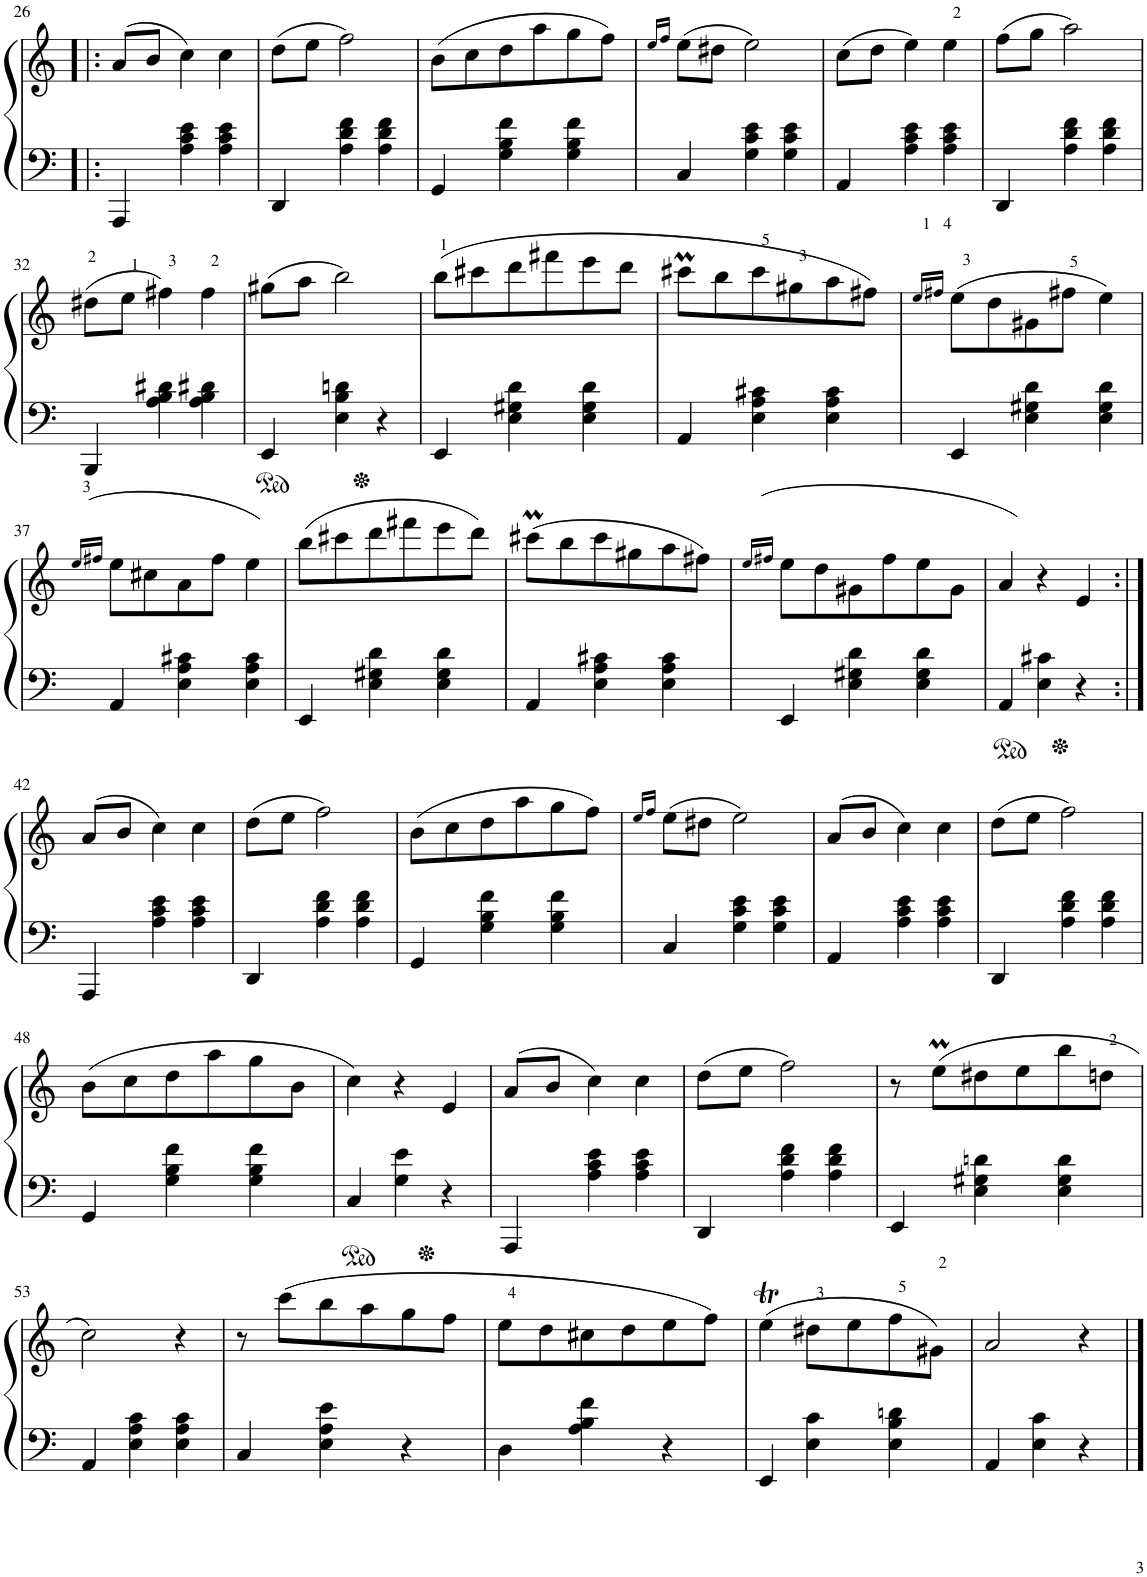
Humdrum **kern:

**kern	**kern
*part1	*part1
*staff2	*staff1
*I"Piano	*
*I'Pno	*
!!LO:PB:g=z
*clefF4	*clefG2
*k[]	*k[]
*M3/4	*M3/4
=26!|:	=26!|:
4AAA/	(8a/L
.	8b/J
4A\ 4c\ 4e\	4cc\)
4A\ 4c\ 4e\	4cc\
=27	=27
4DD/	(8dd\L
.	8ee\J
4A\ 4d\ 4f\	2ff\)
4A\ 4d\ 4f\	.
=28	=28
4GG/	(8b\L
.	8cc\
4G\ 4B\ 4f\	8dd\
.	8aa\
4G\ 4B\ 4f\	8gg\
.	8ff\J)
=29	=29
.	16qee/LL
.	16qff/JJ
4C/	(8ee\L
.	8dd#X\J
4G\ 4c\ 4e\	2ee\)
4G\ 4c\ 4e\	.
=30	=30
4AA/	(8cc\L
.	8dd\J
4A\ 4c\ 4e\	4ee\)
4A\ 4c\ 4e\	4ee\
=31	=31
4DD/	(8ff\L
.	8gg\J
4A\ 4d\ 4f\	2aa\)
4A\ 4d\ 4f\	.
!!LO:LB:g=z
=32	=32
4BBB/	(8dd#X\L
.	8ee\J
4A\ 4B\ 4d#X\	4ff#X\)
4A\ 4B\ 4d#X\	4ff#\
=33	=33
4EE/	(8gg#X\L
.	8aa\J
4E\ 4B\ 4dn\	2bb\)
4r	.
=34	=34
4EE/	(8bb\L
.	8ccc#X\
4E\ 4G#X\ 4d\	8ddd\
.	8fff#X\
4E\ 4G#\ 4d\	8eee\
.	8ddd\J
=35	=35
4AA/	8ccc#Xm\L
.	8bb\
4E\ 4A\ 4c#X\	8ccc#\
.	8gg#X\
4E\ 4A\ 4c#\	8aa\
.	8ff#X\J)
=36	=36
.	16qee/LL
.	16qff#X/JJ
4EE/	(8ee\L
.	8dd\
4E\ 4G#X\ 4d\	8g#X\
.	8ff#X\J
4E\ 4G#\ 4d\	4ee\)
!!LO:LB:g=z
=37	=37
.	(16qee/LL
.	16qff#X/JJ
4AA/	8ee\L
.	8cc#X\
4E\ 4A\ 4c#X\	8a\
.	8ff#\J
4E\ 4A\ 4c#\	4ee\)
=38	=38
4EE/	(8bb\L
.	8ccc#X\
4E\ 4G#X\ 4d\	8ddd\
.	8fff#X\
4E\ 4G#\ 4d\	8eee\
.	8ddd\J)
=39	=39
4AA/	(8ccc#Xm\L
.	8bb\
4E\ 4A\ 4c#X\	8ccc#\
.	8gg#X\
4E\ 4A\ 4c#\	8aa\
.	8ff#X\J)
=40	=40
.	(16qee/LL
.	16qff#X/JJ
4EE/	8ee\L
.	8dd\
4E\ 4G#X\ 4d\	8g#X\
.	8ff#\
4E\ 4G#\ 4d\	8ee\
.	8g#\J
=41	=41
4AA/	4a/)
4E\ 4c#X\	4r
4r	4e/
!!LO:LB:g=z
=42:|!	=42:|!
4AAA/	(8a/L
.	8b/J
4A\ 4c\ 4e\	4cc\)
4A\ 4c\ 4e\	4cc\
=43	=43
4DD/	(8dd\L
.	8ee\J
4A\ 4d\ 4f\	2ff\)
4A\ 4d\ 4f\	.
=44	=44
4GG/	(8b\L
.	8cc\
4G\ 4B\ 4f\	8dd\
.	8aa\
4G\ 4B\ 4f\	8gg\
.	8ff\J)
=45	=45
.	16qee/LL
.	16qff/JJ
4C/	(8ee\L
.	8dd#X\J
4G\ 4c\ 4e\	2ee\)
4G\ 4c\ 4e\	.
=46	=46
4AA/	(8a/L
.	8b/J
4A\ 4c\ 4e\	4cc\)
4A\ 4c\ 4e\	4cc\
=47	=47
4DD/	(8dd\L
.	8ee\J
4A\ 4d\ 4f\	2ff\)
4A\ 4d\ 4f\	.
!!LO:LB:g=z
=48	=48
4GG/	(8b\L
.	8cc\
4G\ 4B\ 4f\	8dd\
.	8aa\
4G\ 4B\ 4f\	8gg\
.	8b\J
=49	=49
4C/	4cc\)
4G\ 4e\	4r
4r	4e/
=50	=50
4AAA/	(8a/L
.	8b/J
4A\ 4c\ 4e\	4cc\)
4A\ 4c\ 4e\	4cc\
=51	=51
4DD/	(8dd\L
.	8ee\J
4A\ 4d\ 4f\	2ff\)
4A\ 4d\ 4f\	.
=52	=52
4EE/	8r
.	(8eem\L
4E\ 4G#X\ 4dn\	8dd#X\
.	8ee\
4E\ 4G#\ 4d\	8bb\
.	8ddn\J
!!LO:LB:g=z
=53	=53
4AA/	2cc\)
4E\ 4A\ 4c\	.
4E\ 4A\ 4c\	4r
=54	=54
4C/	8r
.	(8ccc\L
4E\ 4A\ 4e\	8bb\
.	8aa\
4r	8gg\
.	8ff\J
=55	=55
4D\	8ee\L
.	8dd\
4A\ 4B\ 4f\	8cc#X\
.	8dd\
4r	8ee\
.	8ff\J)
=56	=56
4EE/	(4eet\
4E\ 4c\	8dd#X\L
.	8ee\
4E\ 4B\ 4dn\	8ff\
.	8g#X\J)
=57	=57
4AA/	2a/
4E\ 4c\	.
4r	4r
==	==
*-	*-
